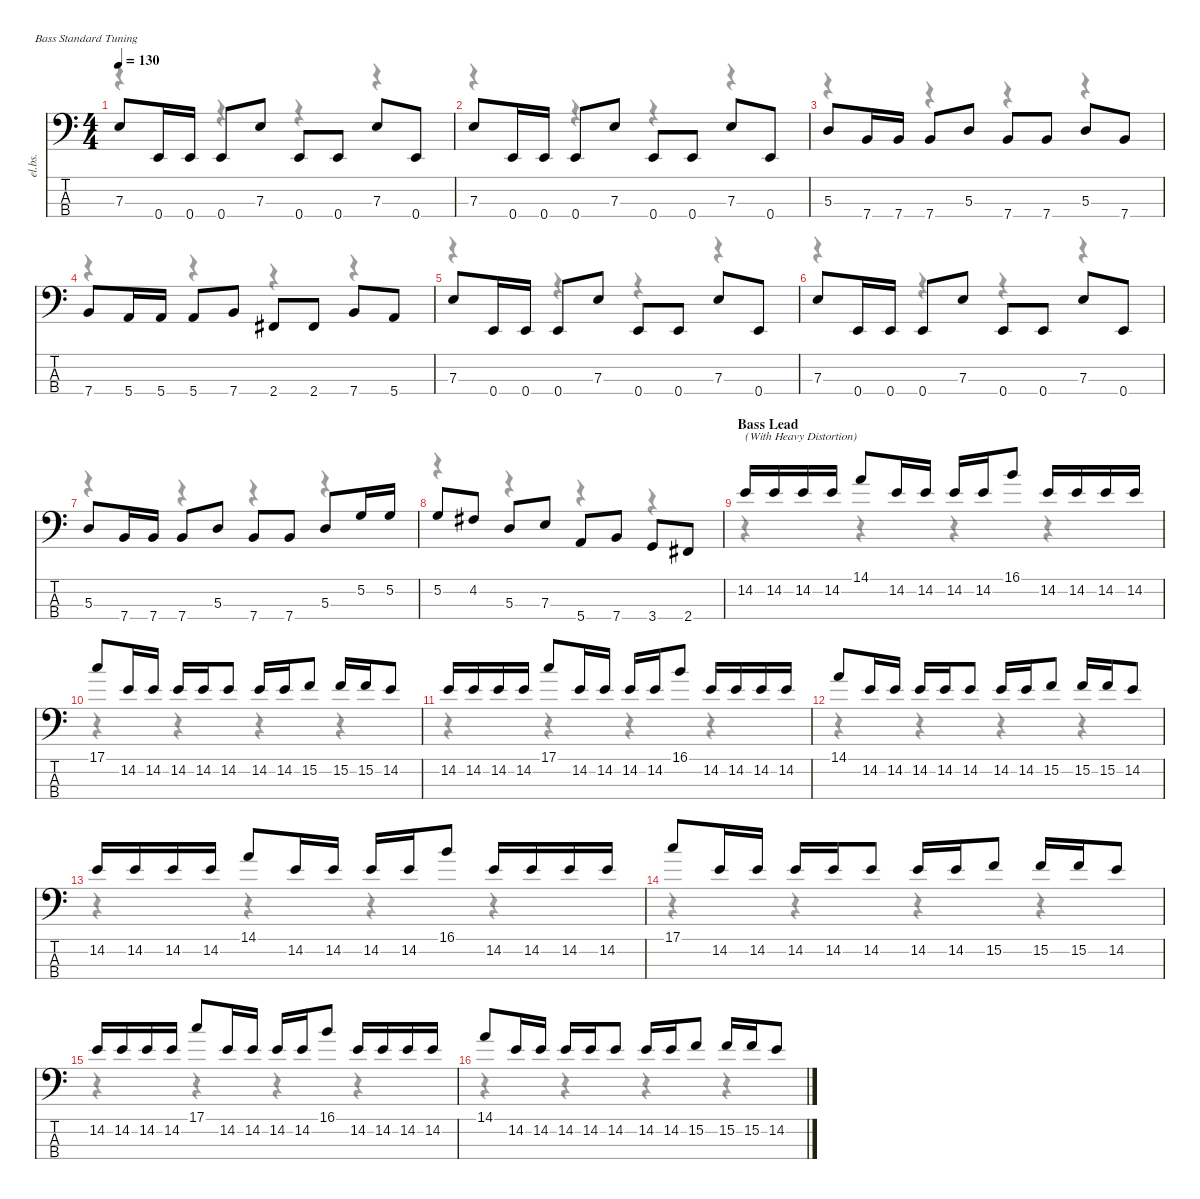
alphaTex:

\defaultSystemsLayout 4
\hideDynamics
\bracketExtendMode nobrackets
\track ("Cliff Burton - Bass" "el.bs.") {instrument electricbassfinger}
\staff {score tabs}
\tuning (G2 D2 A1 E1)
\voice
\ts (4 4)
\tempo 130
\clef f4
\ks c
7.3.8{dy f} 0.4.16 0.4.16 0.4.8 7.3.8 0.4.8 0.4.8 7.3.8 0.4.8 |
7.3.8 0.4.16 0.4.16 0.4.8 7.3.8 0.4.8 0.4.8 7.3.8 0.4.8 |
5.3.8 7.4.16 7.4.16 7.4.8 5.3.8 7.4.8 7.4.8 5.3.8 7.4.8 |
7.4.8 5.4.16 5.4.16 5.4.8 7.4.8 2.4{acc #}.8 2.4{acc #}.8 7.4.8 5.4.8 |
7.3.8 0.4.16 0.4.16 0.4.8 7.3.8 0.4.8 0.4.8 7.3.8 0.4.8 |
7.3.8 0.4.16 0.4.16 0.4.8 7.3.8 0.4.8 0.4.8 7.3.8 0.4.8 |
5.3.8 7.4.16 7.4.16 7.4.8 5.3.8 7.4.8 7.4.8 5.3.8 5.2.16 5.2.16 |
5.2.8 4.2{acc #}.8 5.3.8 7.3.8 5.4.8 7.4.8 3.4.8 2.4{acc #}.8 |
\section ("" "Bass Lead")
14.2.16{txt "(With Heavy Distortion)"} 14.2.16 14.2.16 14.2.16 14.1.8 14.2.16 14.2.16 14.2.16 14.2.16 16.1.8 14.2.16 14.2.16 14.2.16 14.2.16 |
17.1.8 14.2.16 14.2.16 14.2.16 14.2.16 14.2.8 14.2.16 14.2.16 15.2.8 15.2.16 15.2.16 14.2.8 |
14.2.16 14.2.16 14.2.16 14.2.16 17.1.8 14.2.16 14.2.16 14.2.16 14.2.16 16.1.8 14.2.16 14.2.16 14.2.16 14.2.16 |
14.1.8 14.2.16 14.2.16 14.2.16 14.2.16 14.2.8 14.2.16 14.2.16 15.2.8 15.2.16 15.2.16 14.2.8 |
14.2.16 14.2.16 14.2.16 14.2.16 14.1.8 14.2.16 14.2.16 14.2.16 14.2.16 16.1.8 14.2.16 14.2.16 14.2.16 14.2.16 |
17.1.8 14.2.16 14.2.16 14.2.16 14.2.16 14.2.8 14.2.16 14.2.16 15.2.8 15.2.16 15.2.16 14.2.8 |
14.2.16 14.2.16 14.2.16 14.2.16 17.1.8 14.2.16 14.2.16 14.2.16 14.2.16 16.1.8 14.2.16 14.2.16 14.2.16 14.2.16 |
14.1.8 14.2.16 14.2.16 14.2.16 14.2.16 14.2.8 14.2.16 14.2.16 15.2.8 15.2.16 15.2.16 14.2.8
\voice
\clef f4
\ottava regular
\simile none
\ks c
r.4{dy mf} r.4 r.4 r.4 |
r.4 r.4 r.4 r.4 |
r.4 r.4 r.4 r.4 |
r.4 r.4 r.4 r.4 |
r.4 r.4 r.4 r.4 |
r.4 r.4 r.4 r.4 |
r.4 r.4 r.4 r.4 |
r.4 r.4 r.4 r.4 |
r.4 r.4 r.4 r.4 |
r.4 r.4 r.4 r.4 |
r.4 r.4 r.4 r.4 |
r.4 r.4 r.4 r.4 |
r.4 r.4 r.4 r.4 |
r.4 r.4 r.4 r.4 |
r.4 r.4 r.4 r.4 |
r.4 r.4 r.4 r.4
